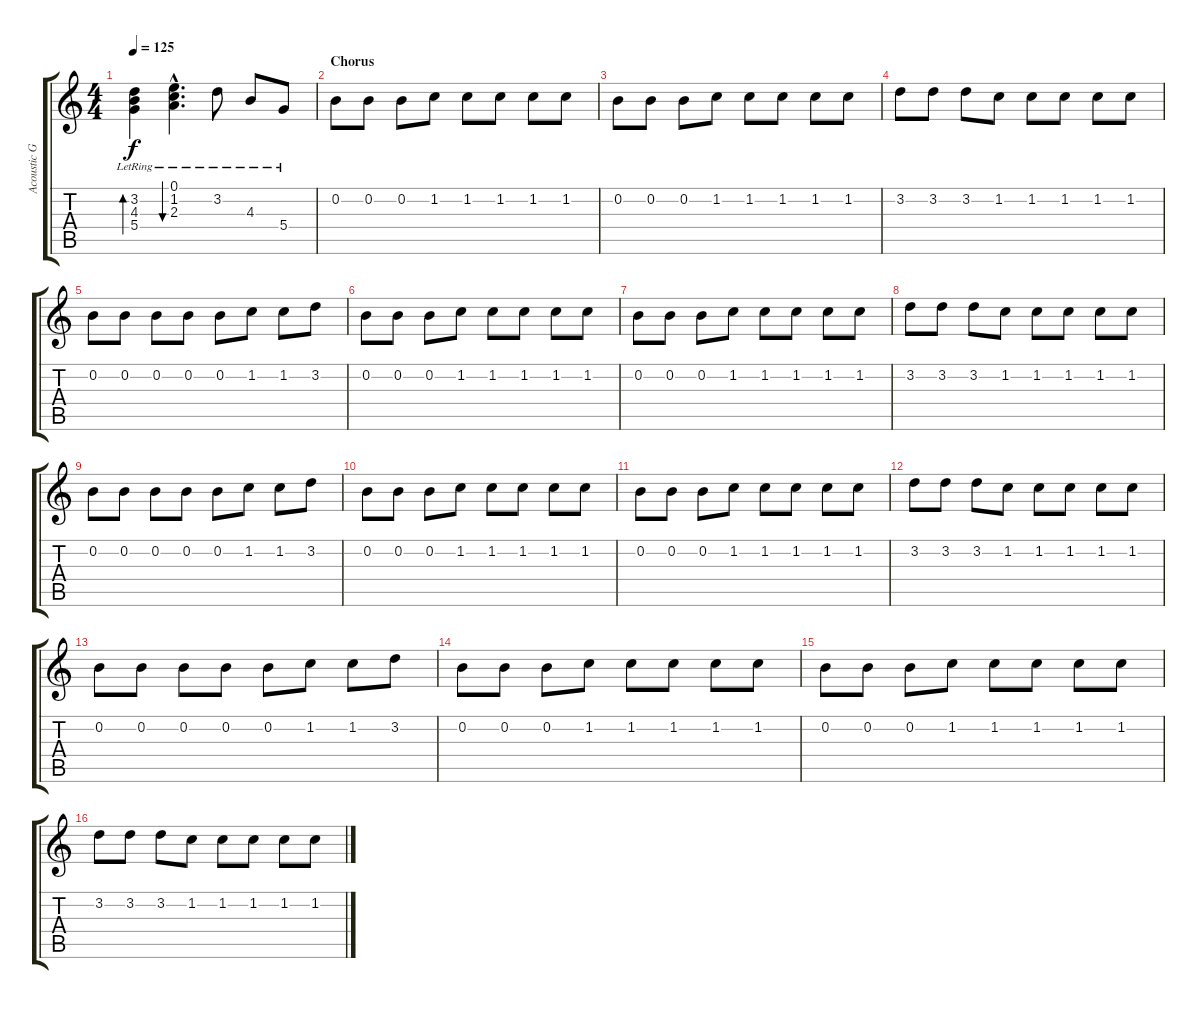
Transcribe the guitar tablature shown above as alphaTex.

\track ("Acoustic Guitar" "Acoustic G") {instrument acousticguitarsteel}
\staff {score tabs}
\tuning (E4 B3 G3 D3 A2 E2) {hide}
\ts (4 4)
\tempo 125
\clef g2
\ks c
(3.2{lr} 4.3{lr} 5.4{lr}).4{bd 60 dy f} (0.1{hac} 1.2{hac lr} 2.3{hac lr}).4{d bu 60} 3.2{lr}.8 4.3{lr}.8 5.4{lr}.8 |
\section ("" "Chorus")
0.2.8 0.2.8 0.2.8 1.2.8 1.2.8 1.2.8 1.2.8 1.2.8 |
0.2.8 0.2.8 0.2.8 1.2.8 1.2.8 1.2.8 1.2.8 1.2.8 |
3.2.8 3.2.8 3.2.8 1.2.8 1.2.8 1.2.8 1.2.8 1.2.8 |
0.2.8 0.2.8 0.2.8 0.2.8 0.2.8 1.2.8 1.2.8 3.2.8 |
0.2.8 0.2.8 0.2.8 1.2.8 1.2.8 1.2.8 1.2.8 1.2.8 |
0.2.8 0.2.8 0.2.8 1.2.8 1.2.8 1.2.8 1.2.8 1.2.8 |
3.2.8 3.2.8 3.2.8 1.2.8 1.2.8 1.2.8 1.2.8 1.2.8 |
0.2.8 0.2.8 0.2.8 0.2.8 0.2.8 1.2.8 1.2.8 3.2.8 |
0.2.8 0.2.8 0.2.8 1.2.8 1.2.8 1.2.8 1.2.8 1.2.8 |
0.2.8 0.2.8 0.2.8 1.2.8 1.2.8 1.2.8 1.2.8 1.2.8 |
3.2.8 3.2.8 3.2.8 1.2.8 1.2.8 1.2.8 1.2.8 1.2.8 |
0.2.8 0.2.8 0.2.8 0.2.8 0.2.8 1.2.8 1.2.8 3.2.8 |
0.2.8 0.2.8 0.2.8 1.2.8 1.2.8 1.2.8 1.2.8 1.2.8 |
0.2.8 0.2.8 0.2.8 1.2.8 1.2.8 1.2.8 1.2.8 1.2.8 |
3.2.8 3.2.8 3.2.8 1.2.8 1.2.8 1.2.8 1.2.8 1.2.8
